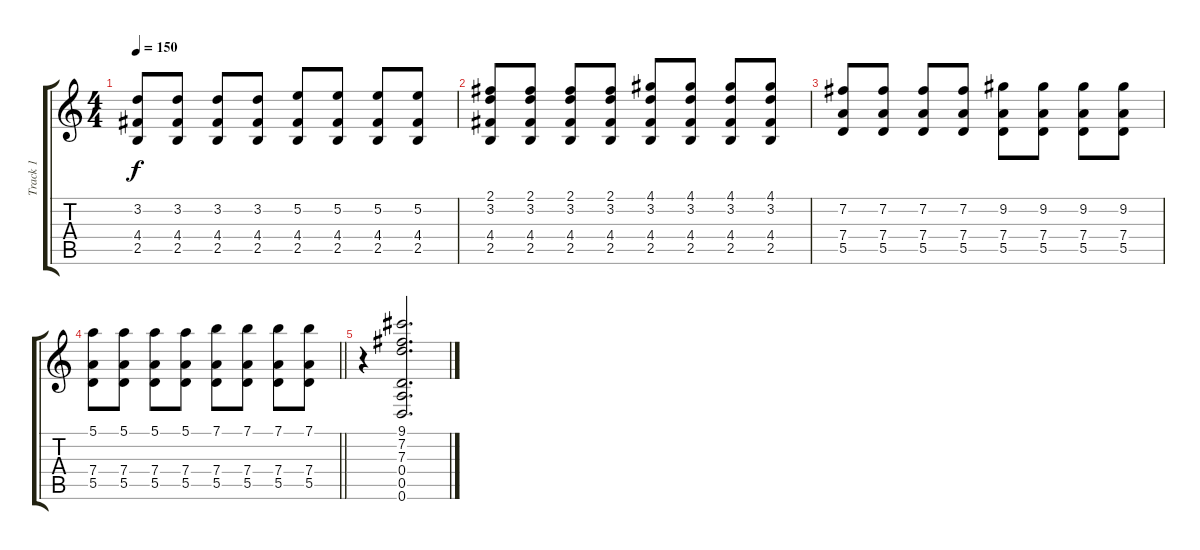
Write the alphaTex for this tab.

\track ("Track 1" "Track 1") {instrument electricguitarclean}
\staff {score tabs}
\tuning (E4 B3 G3 D3 A2 D2) {hide}
\ts (4 4)
\tempo 150
\clef g2
\ks c
(3.2 4.4 2.5).8{dy f} (3.2 4.4 2.5).8 (3.2 4.4 2.5).8 (3.2 4.4 2.5).8 (5.2 4.4 2.5).8 (5.2 4.4 2.5).8 (5.2 4.4 2.5).8 (5.2 4.4 2.5).8 |
(2.1 3.2 4.4 2.5).8 (2.1 3.2 4.4 2.5).8 (2.1 3.2 4.4 2.5).8 (2.1 3.2 4.4 2.5).8 (4.1 3.2 4.4 2.5).8 (4.1 3.2 4.4 2.5).8 (4.1 3.2 4.4 2.5).8 (4.1 3.2 4.4 2.5).8 |
(7.2 7.4 5.5).8 (7.2 7.4 5.5).8 (7.2 7.4 5.5).8 (7.2 7.4 5.5).8 (9.2 7.4 5.5).8 (9.2 7.4 5.5).8 (9.2 7.4 5.5).8 (9.2 7.4 5.5).8 |
\barLineRight lightlight
(5.1 7.4 5.5).8 (5.1 7.4 5.5).8 (5.1 7.4 5.5).8 (5.1 7.4 5.5).8 (7.1 7.4 5.5).8 (7.1 7.4 5.5).8 (7.1 7.4 5.5).8 (7.1 7.4 5.5).8 |
r.4 (9.1 7.2 7.3 0.4 0.5 0.6).2{d}
